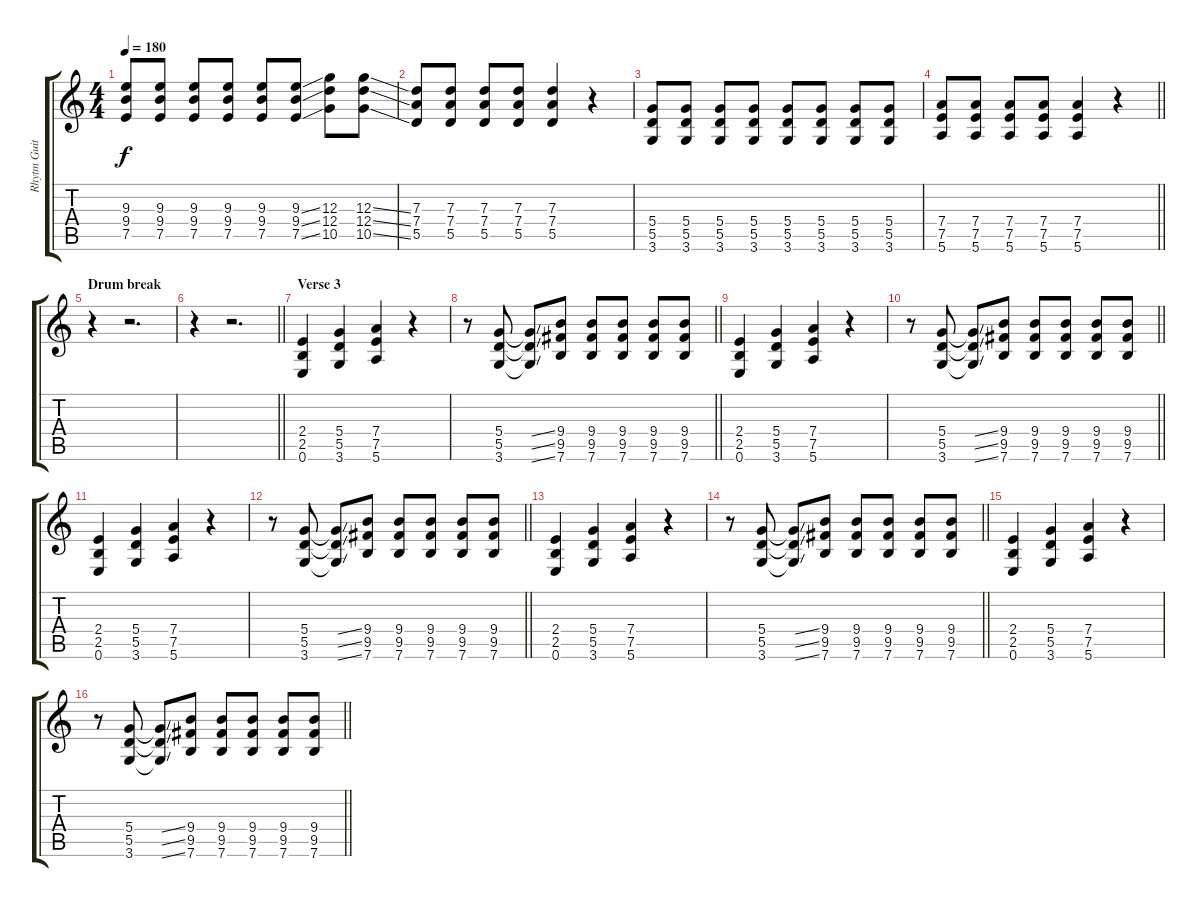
\track ("Rhytm Guitar - Vigilante Carlstroem" "Rhytm Guit") {instrument overdrivenguitar}
\staff {score tabs}
\tuning (E4 B3 G3 D3 A2 E2) {hide}
\ts (4 4)
\tempo 180
\clef g2
\ks c
(9.3 9.4 7.5).8{dy f} (9.3 9.4 7.5).8 (9.3 9.4 7.5).8 (9.3 9.4 7.5).8 (9.3 9.4 7.5).8 (9.3{ss} 9.4{ss} 7.5{ss}).8 (12.3 12.4 10.5).8 (12.3{ss} 12.4{ss} 10.5{ss}).8 |
(7.3 7.4 5.5).8 (7.3 7.4 5.5).8 (7.3 7.4 5.5).8 (7.3 7.4 5.5).8 (7.3 7.4 5.5).4 r.4 |
(5.4 5.5 3.6).8 (5.4 5.5 3.6).8 (5.4 5.5 3.6).8 (5.4 5.5 3.6).8 (5.4 5.5 3.6).8 (5.4 5.5 3.6).8 (5.4 5.5 3.6).8 (5.4 5.5 3.6).8 |
\barLineRight lightlight
(7.4 7.5 5.6).8 (7.4 7.5 5.6).8 (7.4 7.5 5.6).8 (7.4 7.5 5.6).8 (7.4 7.5 5.6).4 r.4 |
\section ("" "Drum break")
r.4 r.2{d} |
\barLineRight lightlight
r.4 r.2{d} |
\section ("" "Verse 3")
(2.4 2.5 0.6).4 (5.4 5.5 3.6).4 (7.4 7.5 5.6).4 r.4 |
\barLineRight lightlight
r.8 (5.4 5.5 3.6).8 (5.4{ss t} 5.5{ss t} 3.6{ss t}).8 (9.4 9.5 7.6).8 (9.4 9.5 7.6).8 (9.4 9.5 7.6).8 (9.4 9.5 7.6).8 (9.4 9.5 7.6).8 |
(2.4 2.5 0.6).4 (5.4 5.5 3.6).4 (7.4 7.5 5.6).4 r.4 |
\barLineRight lightlight
r.8 (5.4 5.5 3.6).8 (5.4{ss t} 5.5{ss t} 3.6{ss t}).8 (9.4 9.5 7.6).8 (9.4 9.5 7.6).8 (9.4 9.5 7.6).8 (9.4 9.5 7.6).8 (9.4 9.5 7.6).8 |
(2.4 2.5 0.6).4 (5.4 5.5 3.6).4 (7.4 7.5 5.6).4 r.4 |
\barLineRight lightlight
r.8 (5.4 5.5 3.6).8 (5.4{ss t} 5.5{ss t} 3.6{ss t}).8 (9.4 9.5 7.6).8 (9.4 9.5 7.6).8 (9.4 9.5 7.6).8 (9.4 9.5 7.6).8 (9.4 9.5 7.6).8 |
(2.4 2.5 0.6).4 (5.4 5.5 3.6).4 (7.4 7.5 5.6).4 r.4 |
\barLineRight lightlight
r.8 (5.4 5.5 3.6).8 (5.4{ss t} 5.5{ss t} 3.6{ss t}).8 (9.4 9.5 7.6).8 (9.4 9.5 7.6).8 (9.4 9.5 7.6).8 (9.4 9.5 7.6).8 (9.4 9.5 7.6).8 |
(2.4 2.5 0.6).4 (5.4 5.5 3.6).4 (7.4 7.5 5.6).4 r.4 |
\barLineRight lightlight
r.8 (5.4 5.5 3.6).8 (5.4{ss t} 5.5{ss t} 3.6{ss t}).8 (9.4 9.5 7.6).8 (9.4 9.5 7.6).8 (9.4 9.5 7.6).8 (9.4 9.5 7.6).8 (9.4 9.5 7.6).8
